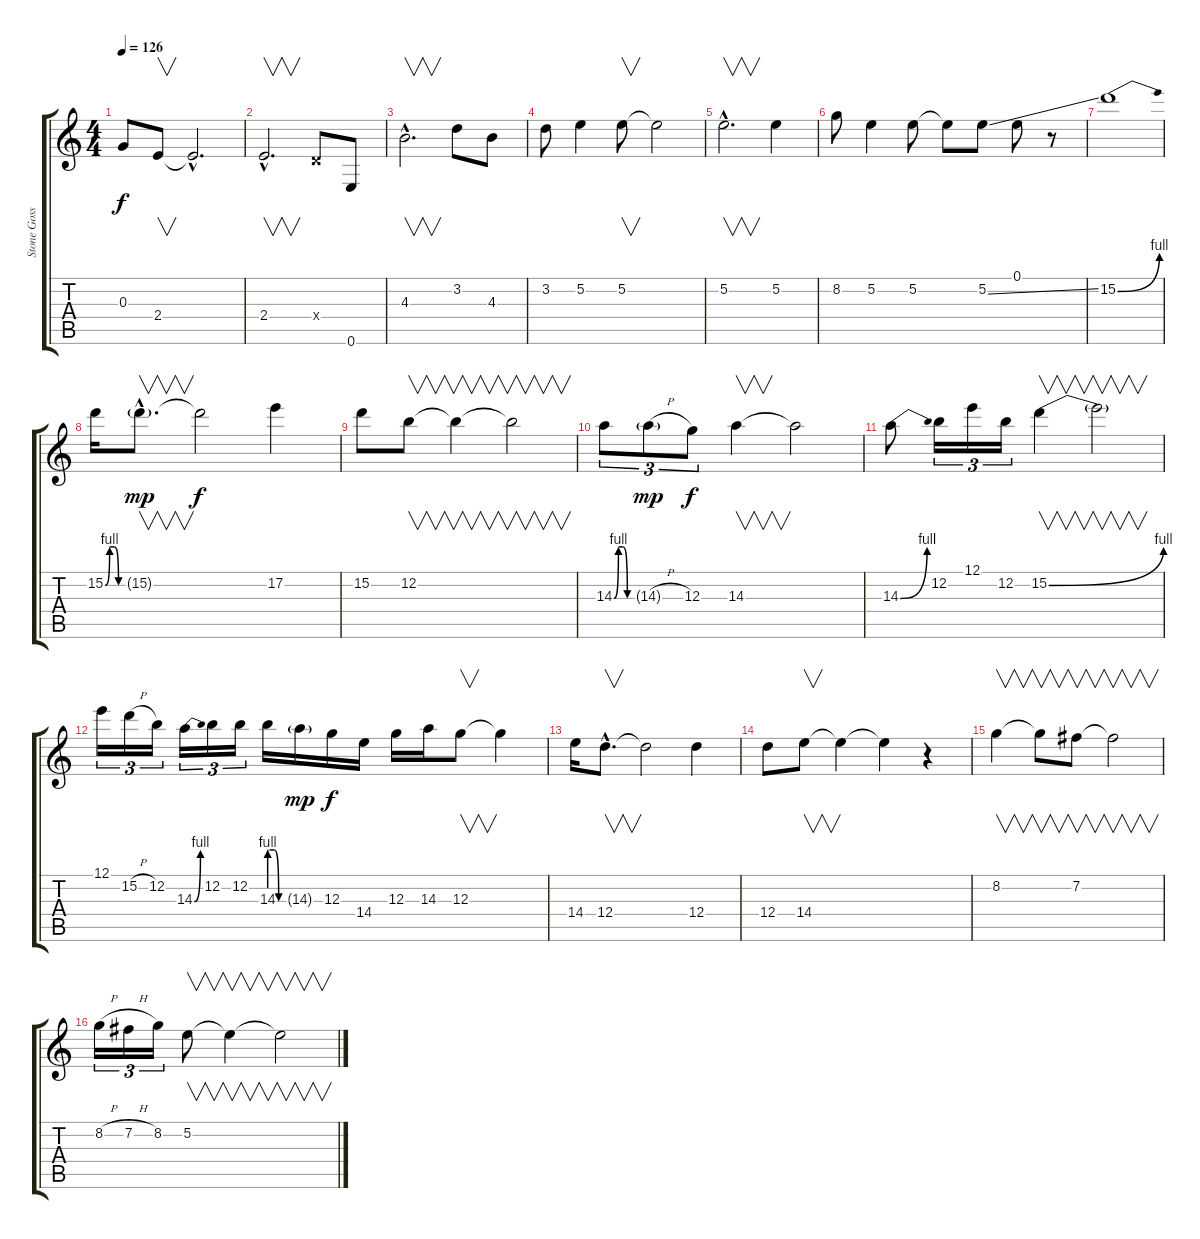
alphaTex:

\track ("Stone Gossard" "Stone Goss") {instrument overdrivenguitar}
\staff {score tabs}
\tuning (E4 B3 G3 D3 A2 E2) {hide}
\ts (4 4)
\tempo 126
\clef g2
\ks c
0.3.8{dy f} 2.4.8{v} 2.4{hac t}.2{d} |
2.4{hac}.2{v d} 0.4{x}.8 0.6.8 |
4.3{hac}.2{v d} 3.2.8 4.3.8 |
3.2.8 5.2.4 5.2.8{v} 5.2{t}.2 |
5.2{hac}.2{v d} 5.2.4 |
8.2.8 5.2.4 5.2.8 5.2{t}.8 5.2{ss}.8 0.1.8 r.8 |
15.2{be (bend 0 0 60 4)}.1 |
15.2{be (custom 0 0 15 4 30 4 45 0 60 0)}.16 15.2{g hac}.8{v d dy mp} 15.2{t}.2{dy f} 17.2.4 |
15.2.8 12.2.8{v} 12.2{t}.4{v} 12.2{t}.2{v} |
14.3{be (custom 0 0 15 4 30 4 45 0 60 0)}.8{tu (3 2)} 14.3{h g}.8{tu (3 2) dy mp} 12.3.8{tu (3 2) dy f} 14.3.4{v} 14.3{t}.2 |
14.3{be (bend 0 0 60 4)}.8 12.2.16{tu (3 2)} 12.1.16{tu (3 2)} 12.2.16{tu (3 2)} 15.2{be (bend 0 0 60 4)}.4{v} 15.2{t}.2{v} |
12.1.16{tu (3 2)} 15.2{h}.16{tu (3 2)} 12.2.16{tu (3 2)} 14.3{be (bend 0 0 60 4)}.16{tu (3 2)} 12.2.16{tu (3 2)} 12.2.16{tu (3 2)} 14.3{be (custom 0 4 20 4 40 0 60 0)}.16 14.3{g}.16{dy mp} 12.3.16{dy f} 14.4.16 12.3.16 14.3.16 12.3.8{v} 12.3{t}.4 |
14.4.16 12.4{hac}.8{v d} 12.4{t}.2 12.4.4 |
12.4.8 14.4.8{v} 14.4{t}.4 14.4{t}.4 r.4 |
8.2.4{v} 8.2{t}.8{v} 7.2.8{v} 7.2{t}.2{v} |
8.2{h}.16{tu (3 2)} 7.2{h}.16{tu (3 2)} 8.2.16{tu (3 2)} 5.2.8{v} 5.2{t}.4{v} 5.2{t}.2{v}
